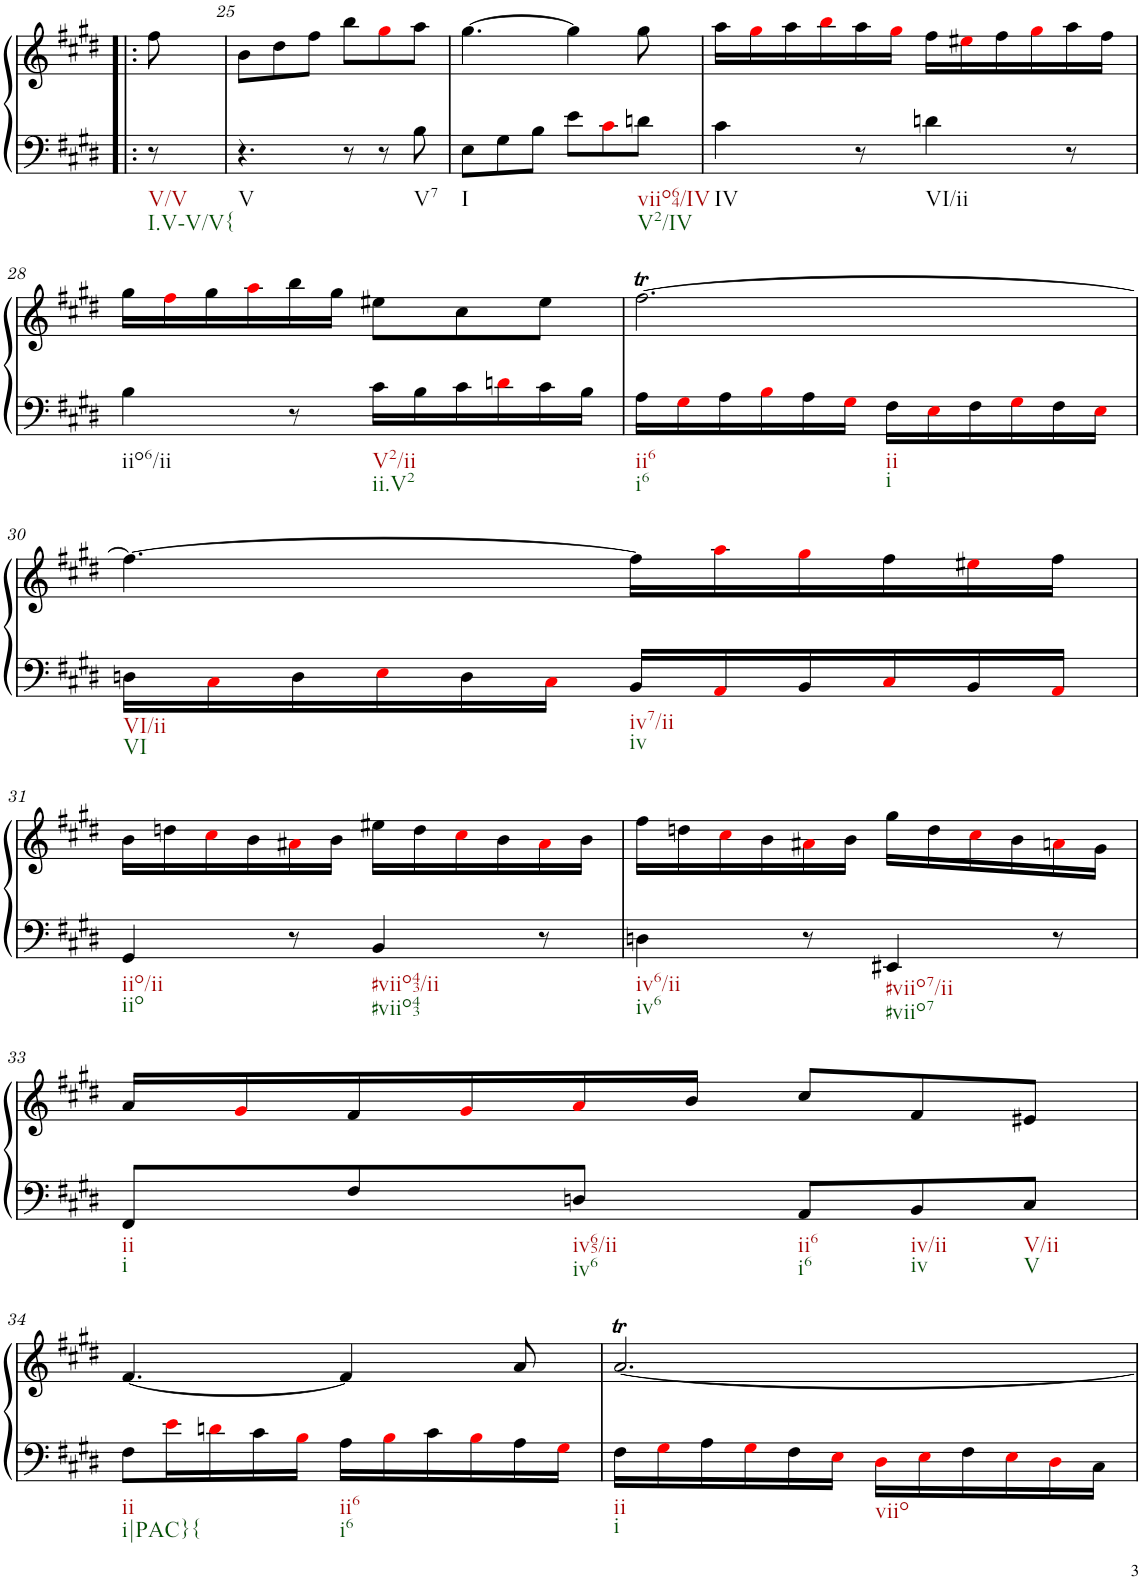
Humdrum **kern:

**kern	**kern
*part1	*part1
*staff2	*staff1
*I"Klavier linke Hand	*
!!LO:PB:g=z
*clefF4	*clefG2
*k[f#c#g#d#]	*k[f#c#g#d#]
*M6/8	*M6/8
=24X1!|:	=24X1!|:
!LO:TX:b:t=V/V	!
!LO:TX:b:t=I.V-V/V{	!
8r	8ff#\
=25	=25
!LO:TX:b:t=V	!
4.r	8b\L
.	8dd#\
.	8ff#\J
8r	8bb\L
8r	8gg#i\
!LO:TX:b:t=V7	!
8B\	8aa\J
=26	=26
!LO:TX:b:t=I	!
8E\L	[4.gg#\
8G#\	.
8B\J	.
8e\L	4gg#\]
8c#i\	.
!LO:TX:b:t=viio64/IV	!
!LO:TX:b:t=V2/IV	!
8dn\J	8gg#\
=27	=27
!LO:TX:b:t=IV	!
4c#\	16aa\LL
.	16gg#i\
.	16aa\
.	16bbi\
8r	16aa\
.	16gg#i\JJ
!LO:TX:b:t=VI/ii	!
4dn\	16ff#\LL
.	16ee#Xi\
.	16ff#\
.	16gg#i\
8r	16aa\
.	16ff#\JJ
!!LO:LB:g=z
=28	=28
!LO:TX:b:t=iio6/ii	!
4B\	16gg#\LL
.	16ff#i\
.	16gg#\
.	16aai\
8r	16bb\
.	16gg#\JJ
!LO:TX:b:t=V2/ii	!
!LO:TX:b:t=ii.V2	!
16c#\LL	8ee#X\L
16B\	.
16c#\	8cc#\
16dni\	.
16c#\	8ee#\J
16B\JJ	.
=29	=29
!LO:TX:b:t=ii6	!
!LO:TX:b:t=i6	!
16A\LL	[2.ff#T\
16G#i\	.
16A\	.
16Bi\	.
16A\	.
16G#i\JJ	.
!LO:TX:b:t=ii	!
!LO:TX:b:t=i	!
16F#\LL	.
16Ei\	.
16F#\	.
16G#i\	.
16F#\	.
16Ei\JJ	.
!!LO:LB:g=z
=30	=30
!LO:TX:b:t=VI/ii	!
!LO:TX:b:t=VI	!
16Dn\LL	4.ff#\_
16C#i\	.
16D\	.
16Ei\	.
16D\	.
16C#i\JJ	.
!LO:TX:b:t=iv7/ii	!
!LO:TX:b:t=iv	!
16BB/LL	16ff#\LL]
16AAi/	16aai\
16BB/	16gg#i\
16C#i/	16ff#\
16BB/	16ee#Xi\
16AAi/JJ	16ff#\JJ
!!LO:LB:g=z
=31	=31
!LO:TX:b:t=iio/ii	!
!LO:TX:b:t=iio	!
4GG#/	16b\LL
.	16ddn\
.	16cc#i\
.	16b\
8r	16a#Xi\
.	16b\JJ
!LO:TX:b:t=#viio43/ii	!
!LO:TX:b:t=#viio43	!
4BB/	16ee#X\LL
.	16dd\
.	16cc#i\
.	16b\
8r	16a#i\
.	16b\JJ
=32	=32
!LO:TX:b:t=iv6/ii	!
!LO:TX:b:t=iv6	!
4Dn\	16ff#\LL
.	16ddn\
.	16cc#i\
.	16b\
8r	16a#Xi\
.	16b\JJ
!LO:TX:b:t=#viio7/ii	!
!LO:TX:b:t=#viio7	!
4EE#X/	16gg#\LL
.	16dd\
.	16cc#i\
.	16b\
8r	16ani\
.	16g#\JJ
!!LO:LB:g=z
=33	=33
!LO:TX:b:t=ii	!
!LO:TX:b:t=i	!
8FF#/L	16a/LL
.	16g#i/
8F#/	16f#/
.	16g#i/
!LO:TX:b:t=iv65/ii	!
!LO:TX:b:t=iv6	!
8Dn/J	16ai/
.	16b/JJ
!LO:TX:b:t=ii6	!
!LO:TX:b:t=i6	!
8AA/L	8cc#/L
!LO:TX:b:t=iv/ii	!
!LO:TX:b:t=iv	!
8BB/	8f#/
!LO:TX:b:t=V/ii	!
!LO:TX:b:t=V	!
8C#/J	8e#X/J
!!LO:LB:g=z
=34	=34
!LO:TX:b:t=ii	!
!LO:TX:b:t=i|PAC}{	!
8F#\L	[4.f#/
16ei\L	.
16dni\	.
16c#\	.
16Bi\JJ	.
!LO:TX:b:t=ii6	!
!LO:TX:b:t=i6	!
16A\LL	4f#/]
16Bi\	.
16c#\	.
16Bi\	.
16A\	8a/
16G#i\JJ	.
=35	=35
!LO:TX:b:t=ii	!
!LO:TX:b:t=i	!
16F#\LL	[2.aT/
16G#i\	.
16A\	.
16G#i\	.
16F#\	.
16Ei\JJ	.
!LO:TX:b:t=viio	!
16D#i\LL	.
16Ei\	.
16F#\	.
16Ei\	.
16D#i\	.
16C#\JJ	.
=	=
*-	*-
